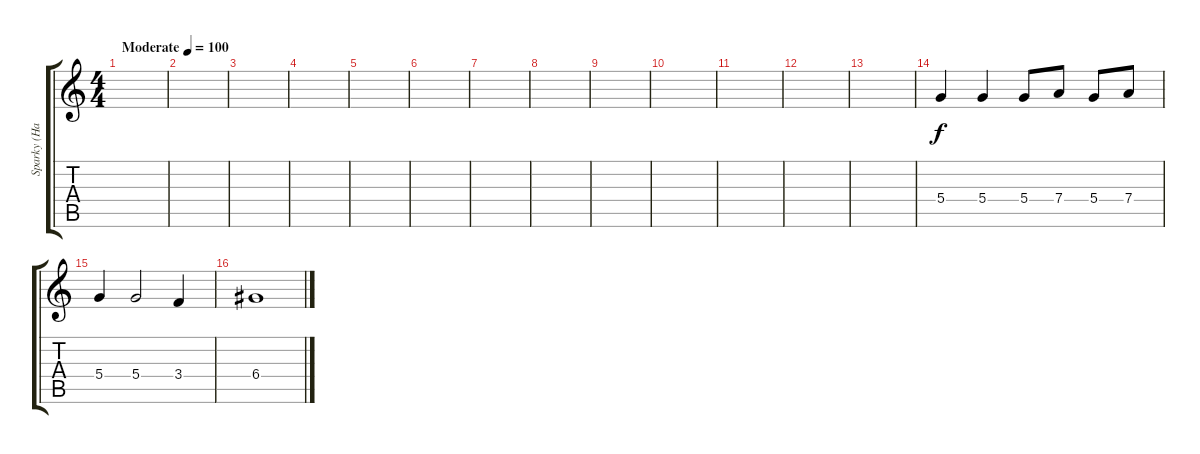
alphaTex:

\track ("Sparky (Harmony)" "Sparky (Ha") {instrument distortionguitar}
\staff {score tabs}
\tuning (E4 B3 G3 D3 A2 E2) {hide}
\ts (4 4)
\tempo (100 "Moderate")
\clef g2
\ks c
|
|
|
|
|
|
|
|
|
|
|
|
|
5.4.4 5.4.4 5.4.8 7.4.8 5.4.8 7.4.8 |
5.4.4 5.4.2 3.4.4 |
6.4.1
